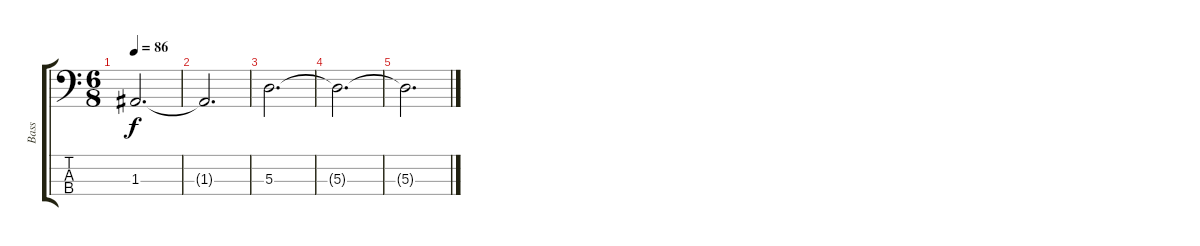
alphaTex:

\track ("Bass" "Bass") {instrument electricbassfinger}
\staff {score tabs}
\tuning (G2 D2 A1 E1) {hide}
\ts (6 8)
\tempo 86
\clef f4
\ks c
1.3{t}.2{d dy f} |
1.3{t}.2{d} |
5.3.2{d} |
5.3{t}.2{d} |
5.3{t}.2{d}
